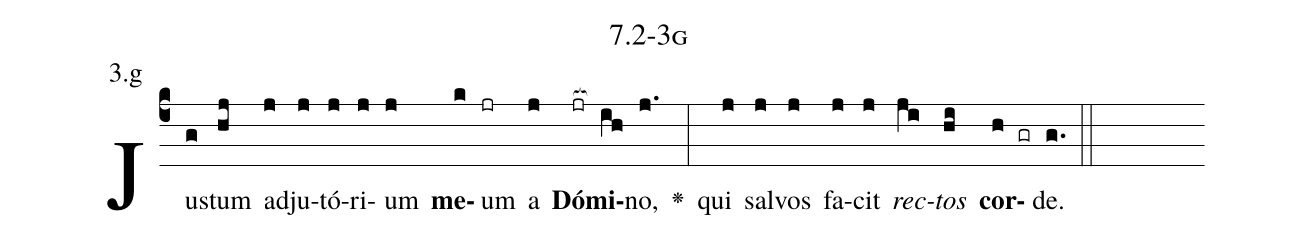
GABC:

name: 7.2-3g;
annotation: 3.g;
%%
(c4)Jus(g)tum(hj) ad(j)ju(j)tó(j)ri(j)um(j) <b>me</b>(k)um(jr) a(j) <b>Dó</b>(jr[ocb:1{])<b>mi</b>(ih[ocb:0}])no,(j.) <v>\greheightstar</v>(:) qui(j) sal(j)vos(j) fa(j)cit(j) <i>rec</i>(ji)<i>tos</i>(hi) <b>cor</b>(h gr)de.(g.) (::)


%E(j) u(j) o(ji) u(hi) a(h) e.(g.) (::)
